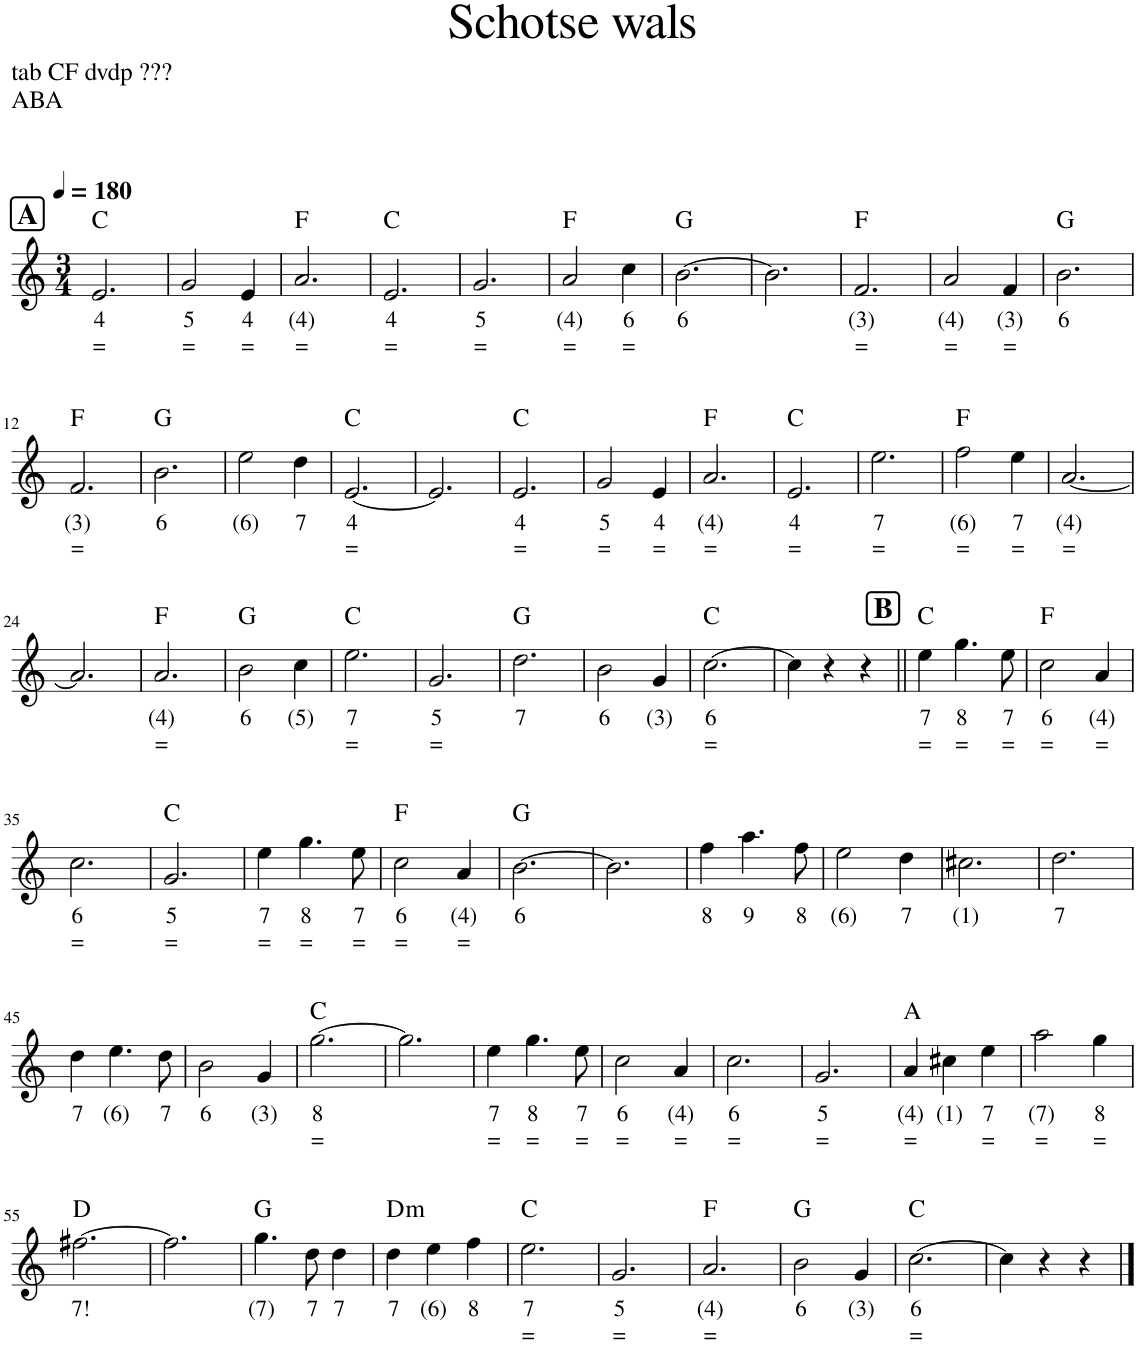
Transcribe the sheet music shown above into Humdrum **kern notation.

**kern	**text	**text	**harte
*part1	*part1	*part1	*part1
*staff1	*staff1	*staff1	*
*I"Piano, Schotse Wals	*	*	*
*I'Pno.	*	*	*
*clefG2	*	*	*
*k[]	*	*	*
*M3/4	*	*	*
*MM180	*	*	*
!!LO:REH:place=s1:a:B:cj:fs=14:t=A
=1	=1	=1	=1
!	!LO:LY:b	!LO:LY:b	!
2.e/	4	=	C:maj
=2	=2	=2	=2
!	!LO:LY:b	!LO:LY:b	!
2g/	5	=	.
!	!LO:LY:b	!LO:LY:b	!
4e/	4	=	.
=3	=3	=3	=3
!	!LO:LY:b	!LO:LY:b	!
2.a/	(4)	=	F:maj
=4	=4	=4	=4
!	!LO:LY:b	!LO:LY:b	!
2.e/	4	=	C:maj
=5	=5	=5	=5
!	!LO:LY:b	!LO:LY:b	!
2.g/	5	=	.
=6	=6	=6	=6
!	!LO:LY:b	!LO:LY:b	!
2a/	(4)	=	F:maj
!	!LO:LY:b	!LO:LY:b	!
4cc\	6	=	.
=7	=7	=7	=7
!	!LO:LY:b	!	!
[2.b\	6	.	G:maj
=8	=8	=8	=8
2.b\]	.	.	.
=9	=9	=9	=9
!	!LO:LY:b	!LO:LY:b	!
2.f/	(3)	=	F:maj
=10	=10	=10	=10
!	!LO:LY:b	!LO:LY:b	!
2a/	(4)	=	.
!	!LO:LY:b	!LO:LY:b	!
4f/	(3)	=	.
=11	=11	=11	=11
!	!LO:LY:b	!	!
2.b\	6	.	G:maj
!!LO:LB:g=z
=12	=12	=12	=12
!	!LO:LY:b	!LO:LY:b	!
2.f/	(3)	=	F:maj
=13	=13	=13	=13
!	!LO:LY:b	!	!
2.b\	6	.	G:maj
=14	=14	=14	=14
!	!LO:LY:b	!	!
2ee\	(6)	.	.
!	!LO:LY:b	!	!
4dd\	7	.	.
=15	=15	=15	=15
!	!LO:LY:b	!LO:LY:b	!
[2.e/	4	=	C:maj
=16	=16	=16	=16
2.e/]	.	.	.
=17	=17	=17	=17
!	!LO:LY:b	!LO:LY:b	!
2.e/	4	=	C:maj
=18	=18	=18	=18
!	!LO:LY:b	!LO:LY:b	!
2g/	5	=	.
!	!LO:LY:b	!LO:LY:b	!
4e/	4	=	.
=19	=19	=19	=19
!	!LO:LY:b	!LO:LY:b	!
2.a/	(4)	=	F:maj
=20	=20	=20	=20
!	!LO:LY:b	!LO:LY:b	!
2.e/	4	=	C:maj
=21	=21	=21	=21
!	!LO:LY:b	!LO:LY:b	!
2.ee\	7	=	.
=22	=22	=22	=22
!	!LO:LY:b	!LO:LY:b	!
2ff\	(6)	=	F:maj
!	!LO:LY:b	!LO:LY:b	!
4ee\	7	=	.
=23	=23	=23	=23
!	!LO:LY:b	!LO:LY:b	!
[2.a/	(4)	=	.
!!LO:LB:g=z
=24	=24	=24	=24
2.a/]	.	.	.
=25	=25	=25	=25
!	!LO:LY:b	!LO:LY:b	!
2.a/	(4)	=	F:maj
=26	=26	=26	=26
!	!LO:LY:b	!	!
2b\	6	.	G:maj
!	!LO:LY:b	!	!
4cc\	(5)	.	.
=27	=27	=27	=27
!	!LO:LY:b	!LO:LY:b	!
2.ee\	7	=	C:maj
=28	=28	=28	=28
!	!LO:LY:b	!LO:LY:b	!
2.g/	5	=	.
=29	=29	=29	=29
!	!LO:LY:b	!	!
2.dd\	7	.	G:maj
=30	=30	=30	=30
!	!LO:LY:b	!	!
2b\	6	.	.
!	!LO:LY:b	!	!
4g/	(3)	.	.
=31	=31	=31	=31
!	!LO:LY:b	!LO:LY:b	!
[2.cc\	6	=	C:maj
=32	=32	=32	=32
4cc\]	.	.	.
4r	.	.	.
4r	.	.	.
!!LO:REH:place=s1:a:B:cj:fs=14:t=B
=33||	=33||	=33||	=33||
!	!LO:LY:b	!LO:LY:b	!
4ee\	7	=	C:maj
!	!LO:LY:b	!LO:LY:b	!
4.gg\	8	=	.
!	!LO:LY:b	!LO:LY:b	!
8ee\	7	=	.
=34	=34	=34	=34
!	!LO:LY:b	!LO:LY:b	!
2cc\	6	=	F:maj
!	!LO:LY:b	!LO:LY:b	!
4a/	(4)	=	.
!!LO:LB:g=z
=35	=35	=35	=35
!	!LO:LY:b	!LO:LY:b	!
2.cc\	6	=	.
=36	=36	=36	=36
!	!LO:LY:b	!LO:LY:b	!
2.g/	5	=	C:maj
=37	=37	=37	=37
!	!LO:LY:b	!LO:LY:b	!
4ee\	7	=	.
!	!LO:LY:b	!LO:LY:b	!
4.gg\	8	=	.
!	!LO:LY:b	!LO:LY:b	!
8ee\	7	=	.
=38	=38	=38	=38
!	!LO:LY:b	!LO:LY:b	!
2cc\	6	=	F:maj
!	!LO:LY:b	!LO:LY:b	!
4a/	(4)	=	.
=39	=39	=39	=39
!	!LO:LY:b	!	!
[2.b\	6	.	G:maj
=40	=40	=40	=40
2.b\]	.	.	.
=41	=41	=41	=41
!	!LO:LY:b	!	!
4ff\	8	.	.
!	!LO:LY:b	!	!
4.aa\	9	.	.
!	!LO:LY:b	!	!
8ff\	8	.	.
=42	=42	=42	=42
!	!LO:LY:b	!	!
2ee\	(6)	.	.
!	!LO:LY:b	!	!
4dd\	7	.	.
=43	=43	=43	=43
!	!LO:LY:b	!	!
2.cc#X\	(1)	.	.
=44	=44	=44	=44
!	!LO:LY:b	!	!
2.dd\	7	.	.
!!LO:LB:g=z
=45	=45	=45	=45
!	!LO:LY:b	!	!
4dd\	7	.	.
!	!LO:LY:b	!	!
4.ee\	(6)	.	.
!	!LO:LY:b	!	!
8dd\	7	.	.
=46	=46	=46	=46
!	!LO:LY:b	!	!
2b\	6	.	.
!	!LO:LY:b	!	!
4g/	(3)	.	.
=47	=47	=47	=47
!	!LO:LY:b	!LO:LY:b	!
[2.gg\	8	=	C:maj
=48	=48	=48	=48
2.gg\]	.	.	.
=49	=49	=49	=49
!	!LO:LY:b	!LO:LY:b	!
4ee\	7	=	.
!	!LO:LY:b	!LO:LY:b	!
4.gg\	8	=	.
!	!LO:LY:b	!LO:LY:b	!
8ee\	7	=	.
=50	=50	=50	=50
!	!LO:LY:b	!LO:LY:b	!
2cc\	6	=	.
!	!LO:LY:b	!LO:LY:b	!
4a/	(4)	=	.
=51	=51	=51	=51
!	!LO:LY:b	!LO:LY:b	!
2.cc\	6	=	.
=52	=52	=52	=52
!	!LO:LY:b	!LO:LY:b	!
2.g/	5	=	.
=53	=53	=53	=53
!	!LO:LY:b	!LO:LY:b	!
4a/	(4)	=	A:maj
!	!LO:LY:b	!	!
4cc#X\	(1)	.	.
!	!LO:LY:b	!LO:LY:b	!
4ee\	7	=	.
=54	=54	=54	=54
!	!LO:LY:b	!LO:LY:b	!
2aa\	(7)	=	.
!	!LO:LY:b	!LO:LY:b	!
4gg\	8	=	.
!!LO:LB:g=z
=55	=55	=55	=55
!	!LO:LY:b	!	!
[2.ff#X\	7!	.	D:maj
=56	=56	=56	=56
2.ff#\]	.	.	.
=57	=57	=57	=57
!	!LO:LY:b	!	!
4.gg\	(7)	.	G:maj
!	!LO:LY:b	!	!
8dd\	7	.	.
!	!LO:LY:b	!	!
4dd\	7	.	.
=58	=58	=58	=58
!	!LO:LY:b	!	!LO:H:kt=m
4dd\	7	.	D:min
!	!LO:LY:b	!	!
4ee\	(6)	.	.
!	!LO:LY:b	!	!
4ff\	8	.	.
=59	=59	=59	=59
!	!LO:LY:b	!LO:LY:b	!
2.ee\	7	=	C:maj
=60	=60	=60	=60
!	!LO:LY:b	!LO:LY:b	!
2.g/	5	=	.
=61	=61	=61	=61
!	!LO:LY:b	!LO:LY:b	!
2.a/	(4)	=	F:maj
=62	=62	=62	=62
!	!LO:LY:b	!	!
2b\	6	.	G:maj
!	!LO:LY:b	!	!
4g/	(3)	.	.
=63	=63	=63	=63
!	!LO:LY:b	!LO:LY:b	!
[2.cc\	6	=	C:maj
=64	=64	=64	=64
4cc\]	.	.	.
4r	.	.	.
4r	.	.	.
==	==	==	==
*-	*-	*-	*-
